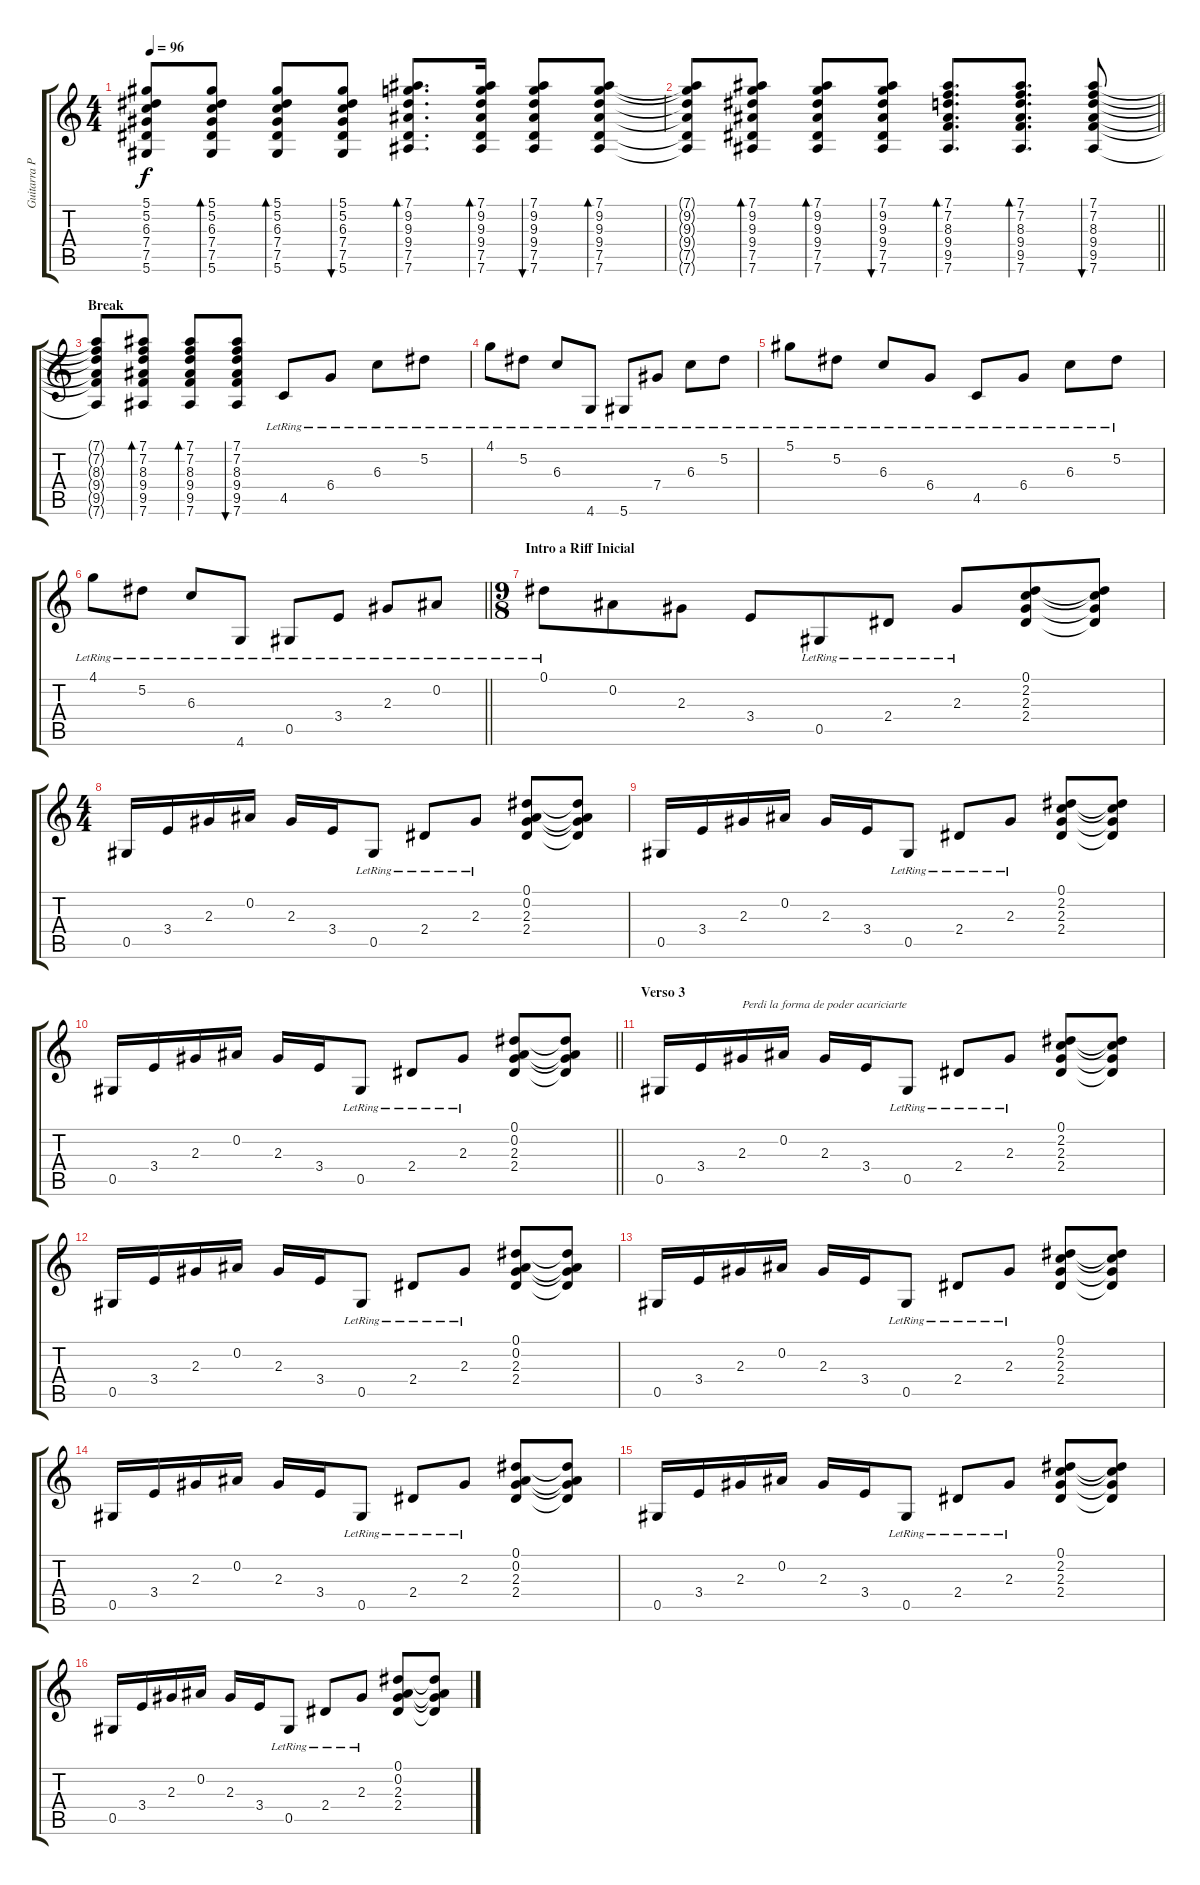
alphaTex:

\track ("Guitarra Principal" "Guitarra P") {instrument acousticguitarsteel}
\staff {score tabs}
\tuning (Eb4 Bb3 Gb3 Db3 Ab2 Eb2) {hide}
\ts (4 4)
\tempo 96
\clef g2
\ks c
(5.1{t} 5.2{t} 6.3{t} 7.4{t} 7.5{t} 5.6{t}).8{dy f} (5.1 5.2 6.3 7.4 7.5 5.6).8{bd 30} (5.1 5.2 6.3 7.4 7.5 5.6).8{bd 30} (5.1 5.2 6.3 7.4 7.5 5.6).8{bu 30} (7.1 9.2 9.3 9.4 7.5 7.6).8{d bd 30} (7.1 9.2 9.3 9.4 7.5 7.6).16{bd 30} (7.1 9.2 9.3 9.4 7.5 7.6).8{bu 30} (7.1 9.2 9.3 9.4 7.5 7.6).8{bd 30} |
\barLineRight lightlight
(7.1{t} 9.2{t} 9.3{t} 9.4{t} 7.5{t} 7.6{t}).8 (7.1 9.2 9.3 9.4 7.5 7.6).8{bd 30} (7.1 9.2 9.3 9.4 7.5 7.6).8{bd 30} (7.1 9.2 9.3 9.4 7.5 7.6).8{bu 30} (7.1 7.2 8.3 9.4 9.5 7.6).8{d bd 30} (7.1 7.2 8.3 9.4 9.5 7.6).8{d bd 30} (7.1 7.2 8.3 9.4 9.5 7.6).8{bu 30} |
\section ("" "Break")
(7.1{t} 7.2{t} 8.3{t} 9.4{t} 9.5{t} 7.6{t}).8 (7.1 7.2 8.3 9.4 9.5 7.6).8{bd 30} (7.1 7.2 8.3 9.4 9.5 7.6).8{bd 30} (7.1 7.2 8.3 9.4 9.5 7.6).8{bu 30} 4.5{lr}.8 6.4{lr}.8 6.3{lr}.8 5.2{lr}.8 |
4.1{lr}.8 5.2{lr}.8 6.3{lr}.8 4.6{lr}.8 5.6{lr}.8 7.4{lr}.8 6.3{lr}.8 5.2{lr}.8 |
5.1{lr}.8 5.2{lr}.8 6.3{lr}.8 6.4{lr}.8 4.5{lr}.8 6.4{lr}.8 6.3{lr}.8 5.2{lr}.8 |
\barLineRight lightlight
4.1{lr}.8 5.2{lr}.8 6.3{lr}.8 4.6{lr}.8 0.5{lr}.8 3.4{lr}.8 2.3{lr}.8 0.2{lr}.8 |
\ts (9 8)
\section ("" "Intro a Riff Inicial")
0.1{lr}.8 0.2.8 2.3.8 3.4.8 0.5{lr}.8 2.4{lr}.8 2.3{lr}.8 (0.1 2.2 2.3 2.4).8 (0.1{t} 2.2{t} 2.3{t} 2.4{t}).8 |
\ts (4 4)
0.5.16 3.4.16 2.3.16 0.2.16 2.3.16 3.4.16 0.5{lr}.8 2.4{lr}.8 2.3{lr}.8 (0.1 0.2 2.3 2.4).8 (0.1{t} 0.2{t} 2.3{t} 2.4{t}).8 |
0.5.16 3.4.16 2.3.16 0.2.16 2.3.16 3.4.16 0.5{lr}.8 2.4{lr}.8 2.3{lr}.8 (0.1 2.2 2.3 2.4).8 (0.1{t} 2.2{t} 2.3{t} 2.4{t}).8 |
\barLineRight lightlight
0.5.16 3.4.16 2.3.16 0.2.16 2.3.16 3.4.16 0.5{lr}.8 2.4{lr}.8 2.3{lr}.8 (0.1 0.2 2.3 2.4).8 (0.1{t} 0.2{t} 2.3{t} 2.4{t}).8 |
\section ("" "Verso 3")
0.5.16 3.4.16 2.3.16{txt "Perdi la forma de poder acariciarte"} 0.2.16 2.3.16 3.4.16 0.5{lr}.8 2.4{lr}.8 2.3{lr}.8 (0.1 2.2 2.3 2.4).8 (0.1{t} 2.2{t} 2.3{t} 2.4{t}).8 |
0.5.16 3.4.16 2.3.16 0.2.16 2.3.16 3.4.16 0.5{lr}.8 2.4{lr}.8 2.3{lr}.8 (0.1 0.2 2.3 2.4).8 (0.1{t} 0.2{t} 2.3{t} 2.4{t}).8 |
0.5.16 3.4.16 2.3.16 0.2.16 2.3.16 3.4.16 0.5{lr}.8 2.4{lr}.8 2.3{lr}.8 (0.1 2.2 2.3 2.4).8 (0.1{t} 2.2{t} 2.3{t} 2.4{t}).8 |
0.5.16 3.4.16 2.3.16 0.2.16 2.3.16 3.4.16 0.5{lr}.8 2.4{lr}.8 2.3{lr}.8 (0.1 0.2 2.3 2.4).8 (0.1{t} 0.2{t} 2.3{t} 2.4{t}).8 |
0.5.16 3.4.16 2.3.16 0.2.16 2.3.16 3.4.16 0.5{lr}.8 2.4{lr}.8 2.3{lr}.8 (0.1 2.2 2.3 2.4).8 (0.1{t} 2.2{t} 2.3{t} 2.4{t}).8 |
0.5.16 3.4.16 2.3.16 0.2.16 2.3.16 3.4.16 0.5{lr}.8 2.4{lr}.8 2.3{lr}.8 (0.1 0.2 2.3 2.4).8 (0.1{t} 0.2{t} 2.3{t} 2.4{t}).8
